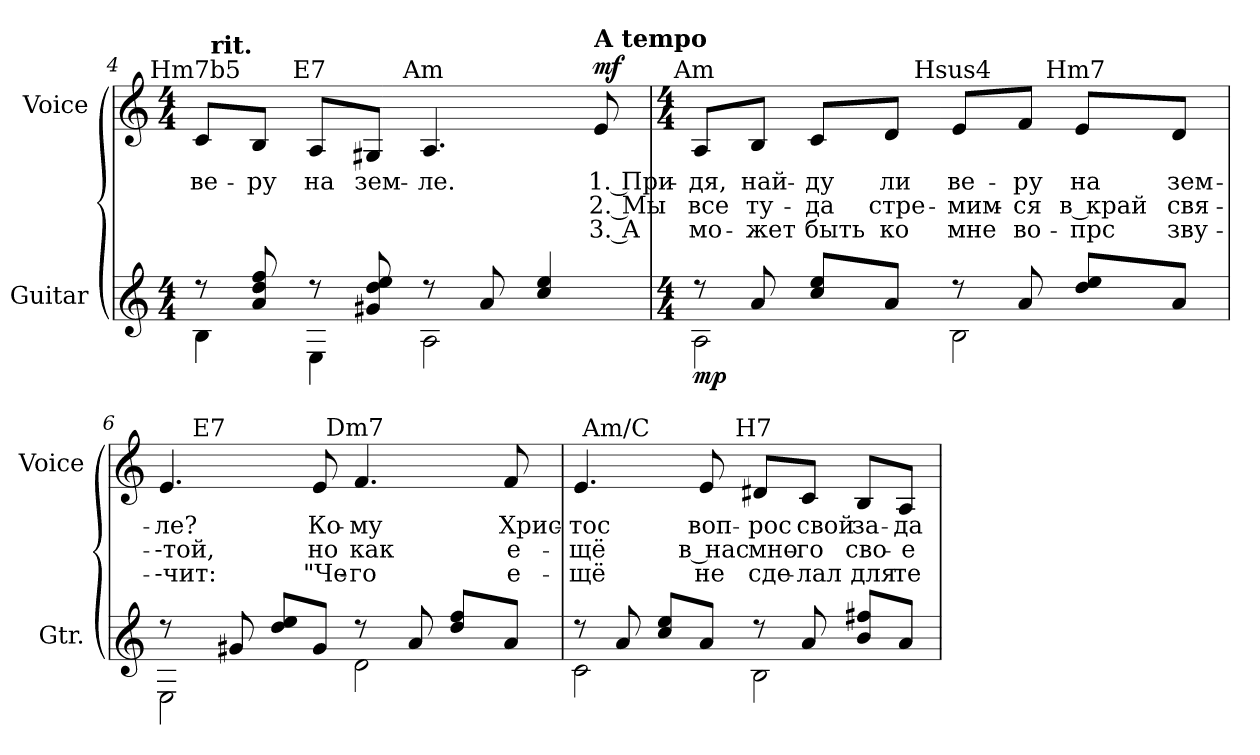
**kern	**dynam	**kern	**text	**text	**text	**dynam
*part2	*part2	*part1	*part1	*part1	*part1	*part1
*staff2	*staff2	*staff1	*staff1	*staff1	*staff1	*staff1
*I"Guitar	*	*I"Voice	*	*	*	*
*I'Gtr.	*	*I'Voice	*	*	*	*
*clefG2	*	*clefG2	*	*	*	*
*ITrd7c12	*	*	*	*	*	*
*k[]	*	*k[]	*	*	*	*
*a:	*	*a:	*	*	*	*
*M4/4	*	*M4/4	*	*	*	*
=4	=4	=4	=4	=4	=4	=4
*^	*	*	*	*	*	*
!	!	!	!LO:TX:a:cj:t=Hm7b5	!	!	!	!
!	!	!	!	!LO:LY:b:color=#000000	!	!	!
8r	4BBi\	.	8ci/L	ве-	.	.	.
!	!	!	!LO:TX:a:B:rj:t=rit.	!	!	!	!
!	!	!	!	!LO:LY:b:color=#000000	!	!	!
8Ai/ 8di 8fi	.	.	8Bi/J	-ру	.	.	.
!	!	!	!LO:TX:a:cj:t=E7	!	!	!	!
!	!	!	!	!LO:LY:b:color=#000000	!	!	!
8r	4EEi\	.	8Ai/L	на	.	.	.
!	!	!	!	!LO:LY:b:color=#000000	!	!	!
8G#Xi/ 8di 8ei	.	.	8G#Xi/J	зем-	.	.	.
!	!	!	!LO:TX:a:cj:t=Am	!	!	!	!
!	!	!	!	!LO:LY:b:color=#000000	!	!	!
8r	2AAi\	.	4.Ai/	-ле.	.	.	.
8Ai/	.	.	.	.	.	.	.
4ci/ 4ei	.	.	.	.	.	.	.
!	!	!	!LO:TX:a:B:t=A tempo	!	!	!	!
!	!	!	!	!LO:LY:b:color=#000000	!LO:LY:b:color=#000000	!LO:LY:b:color=#000000	!
.	.	.	8ei/	1. При-	2. Мы	3. А	mf
=5	=5	=5	=5	=5	=5	=5	=5
*M4/4	*	*	*M4/4	*	*	*	*
!	!	!	!LO:TX:a:cj:t=Am	!	!	!	!
!	!	!	!	!LO:LY:b:color=#000000	!LO:LY:b:color=#000000	!LO:LY:b:color=#000000	!
8r	2AAi\	mp	8Ai/L	-дя,	все	мо-	.
!	!	!	!	!LO:LY:b:color=#000000	!LO:LY:b:color=#000000	!LO:LY:b:color=#000000	!
8Ai/	.	.	8Bi/J	най-	ту-	-жет	.
!	!	!	!	!LO:LY:b:color=#000000	!LO:LY:b:color=#000000	!LO:LY:b:color=#000000	!
8ci/ 8eiL	.	.	8ci/L	-ду	-да	быть	.
!	!	!	!	!LO:LY:b:color=#000000	!LO:LY:b:color=#000000	!LO:LY:b:color=#000000	!
8Ai/J	.	.	8di/J	ли	стре-	ко	.
!	!	!	!LO:TX:a:cj:t=Hsus4	!	!	!	!
!	!	!	!	!LO:LY:b:color=#000000	!LO:LY:b:color=#000000	!LO:LY:b:color=#000000	!
8r	2BBi\	.	8ei/L	ве-	-мим-	мне	.
!	!	!	!	!LO:LY:b:color=#000000	!LO:LY:b:color=#000000	!LO:LY:b:color=#000000	!
8Ai/	.	.	8fi/J	-ру	-ся	во-	.
!	!	!	!LO:TX:a:cj:t=Hm7	!	!	!	!
!	!	!	!	!LO:LY:b:color=#000000	!LO:LY:b:color=#000000	!LO:LY:b:color=#000000	!
8di/ 8eiL	.	.	8ei/L	на	в край	-прс	.
!	!	!	!	!LO:LY:b:color=#000000	!LO:LY:b:color=#000000	!LO:LY:b:color=#000000	!
8Ai/J	.	.	8di/J	зем-	свя-	зву-	.
!!LO:LB:g=z
=6	=6	=6	=6	=6	=6	=6	=6
!	!	!	!	!LO:LY:b:color=#000000	!LO:LY:b:color=#000000	!LO:LY:b:color=#000000	!
*	*	*	*^	*	*	*	*
8r	2EEi\	.	4.ei/	16ryy	-ле?	--той,	--чит:	.
.	.	.	.	64ryy	.	.	.	.
.	.	.	.	128ryy	.	.	.	.
.	.	.	.	1024ryy	.	.	.	.
!	!	!	!	!LO:TX:a:cj:t=E7	!	!	!	!
.	.	.	.	2ryy	.	.	.	.
8G#Xi/	.	.	.	.	.	.	.	.
8di/ 8eiL	.	.	.	.	.	.	.	.
!	!	!	!	!	!LO:LY:b:color=#000000	!LO:LY:b:color=#000000	!LO:LY:b:color=#000000	!
8G#i/J	.	.	8ei/	.	Ко-	но	"Че-	.
!	!	!	!LO:TX:a:cj:t=Dm7	!	!	!	!	!
!	!	!	!	!	!LO:LY:b:color=#000000	!LO:LY:b:color=#000000	!LO:LY:b:color=#000000	!
8r	2Di\	.	4.fi/	.	-му	как	-го	.
.	.	.	.	4ryy	.	.	.	.
8Ai/	.	.	.	.	.	.	.	.
8di/ 8fiL	.	.	.	.	.	.	.	.
.	.	.	.	8ryy	.	.	.	.
!	!	!	!	!	!LO:LY:b:color=#000000	!LO:LY:b:color=#000000	!LO:LY:b:color=#000000	!
8Ai/J	.	.	8fi/	.	Хрис-	е-	е-	.
.	.	.	.	32ryy	.	.	.	.
.	.	.	.	256..ryy	.	.	.	.
=7	=7	=7	=7	=7	=7	=7	=7	=7
!	!	!	!	!	!LO:LY:b:color=#000000	!LO:LY:b:color=#000000	!LO:LY:b:color=#000000	!
8r	2Ci\	.	4.ei/	8ryy	-тос	-щё	-щё	.
!	!	!	!	!LO:TX:a:cj:t=Am/C	!	!	!	!
8Ai/	.	.	.	2..ryy	.	.	.	.
8ci/ 8eiL	.	.	.	.	.	.	.	.
!	!	!	!	!	!LO:LY:b:color=#000000	!LO:LY:b:color=#000000	!LO:LY:b:color=#000000	!
8Ai/J	.	.	8ei/	.	воп-	в нас	не	.
!	!	!	!LO:TX:a:cj:t=H7	!	!	!	!	!
!	!	!	!	!	!LO:LY:b:color=#000000	!LO:LY:b:color=#000000	!LO:LY:b:color=#000000	!
8r	2BBi\	.	8d#Xi/L	.	-рос	мно-	сде-	.
!	!	!	!	!	!LO:LY:b:color=#000000	!LO:LY:b:color=#000000	!LO:LY:b:color=#000000	!
8Ai/	.	.	8ci/J	.	свой	-го	-лал	.
!	!	!	!	!	!LO:LY:b:color=#000000	!LO:LY:b:color=#000000	!LO:LY:b:color=#000000	!
8Bi/ 8f#XiL	.	.	8Bi/L	.	за-	сво-	для	.
!	!	!	!	!	!LO:LY:b:color=#000000	!LO:LY:b:color=#000000	!LO:LY:b:color=#000000	!
8Ai/J	.	.	8Ai/J	.	-да-	-е-	те-	.
*v	*v	*	*	*	*	*	*	*
*	*	*v	*v	*	*	*	*
=	=	=	=	=	=	=
*-	*-	*-	*-	*-	*-	*-
